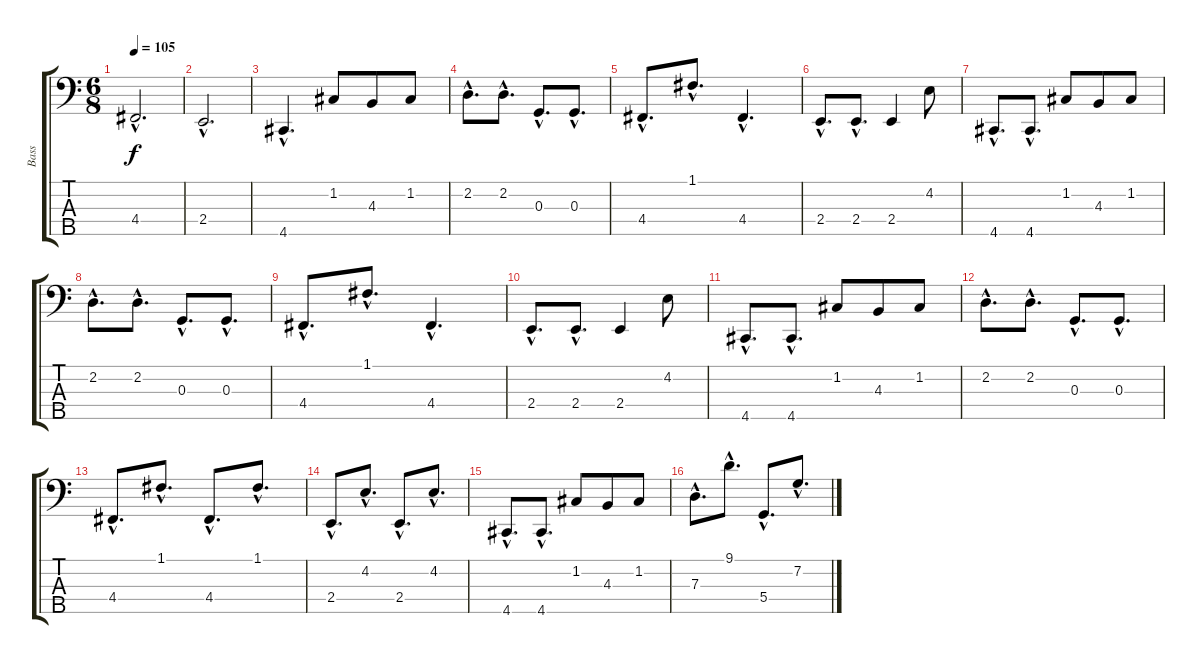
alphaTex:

\track ("Bass" "Bass") {instrument electricbassfinger}
\staff {score tabs}
\tuning (F2 C2 G1 D1 A0) {hide}
\ts (6 8)
\tempo 105
\clef f4
\ks c
4.4{hac}.2{d dy f} |
2.4{hac}.2{d} |
4.5{hac}.4{d} 1.2.8 4.3.8 1.2.8 |
2.2{hac}.8{d} 2.2{hac}.8{d} 0.3{hac}.8{d} 0.3{hac}.8{d} |
4.4{hac}.8{d} 1.1{hac}.8{d} 4.4{hac}.4{d} |
2.4{hac}.8{d} 2.4{hac}.8{d} 2.4.4 4.2.8 |
4.5{hac}.8{d} 4.5{hac}.8{d} 1.2.8 4.3.8 1.2.8 |
2.2{hac}.8{d} 2.2{hac}.8{d} 0.3{hac}.8{d} 0.3{hac}.8{d} |
4.4{hac}.8{d} 1.1{hac}.8{d} 4.4{hac}.4{d} |
2.4{hac}.8{d} 2.4{hac}.8{d} 2.4.4 4.2.8 |
4.5{hac}.8{d} 4.5{hac}.8{d} 1.2.8 4.3.8 1.2.8 |
2.2{hac}.8{d} 2.2{hac}.8{d} 0.3{hac}.8{d} 0.3{hac}.8{d} |
4.4{hac}.8{d} 1.1{hac}.8{d} 4.4{hac}.8{d} 1.1{hac}.8{d} |
2.4{hac}.8{d} 4.2{hac}.8{d} 2.4{hac}.8{d} 4.2{hac}.8{d} |
4.5{hac}.8{d} 4.5{hac}.8{d} 1.2.8 4.3.8 1.2.8 |
7.3{hac}.8{d} 9.1{hac}.8{d} 5.4{hac}.8{d} 7.2{hac}.8{d}
